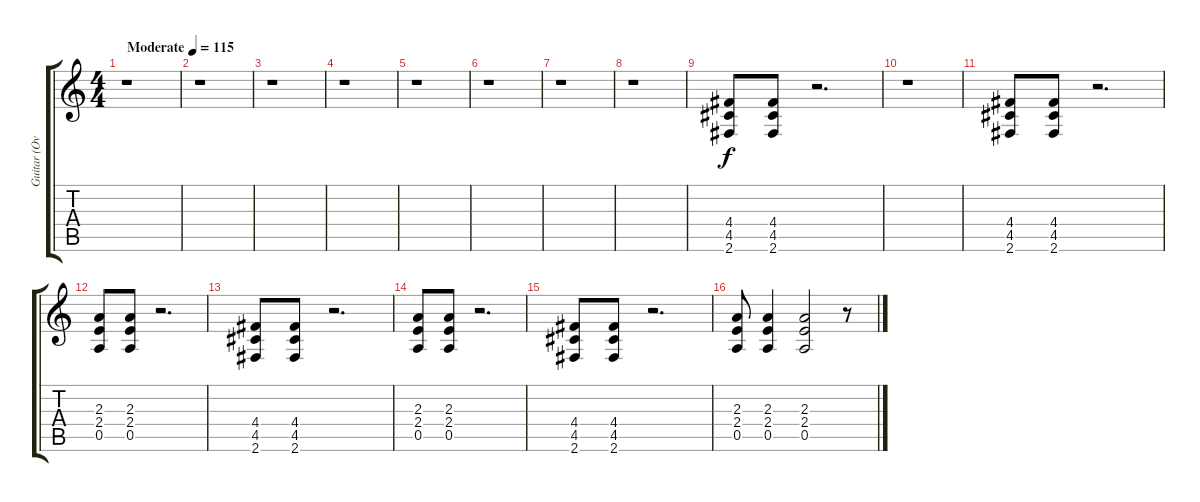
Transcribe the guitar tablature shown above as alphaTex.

\track ("Guitar (Overdubs/Fills)" "Guitar (Ov") {instrument distortionguitar}
\staff {score tabs}
\tuning (E4 B3 G3 D3 A2 E2) {hide}
\ts (4 4)
\tempo (115 "Moderate")
\clef g2
\ks c
r.1{dy f instrument distortionguitar} |
r.1 |
r.1 |
r.1 |
r.1 |
r.1 |
r.1 |
r.1 |
(4.4 4.5 2.6).8 (4.4 4.5 2.6).8 r.2{d} |
r.1 |
(4.4 4.5 2.6).8 (4.4 4.5 2.6).8 r.2{d} |
(2.3 2.4 0.5).8 (2.3 2.4 0.5).8 r.2{d} |
(4.4 4.5 2.6).8 (4.4 4.5 2.6).8 r.2{d} |
(2.3 2.4 0.5).8 (2.3 2.4 0.5).8 r.2{d} |
(4.4 4.5 2.6).8 (4.4 4.5 2.6).8 r.2{d} |
(2.3 2.4 0.5).8 (2.3 2.4 0.5).4 (2.3 2.4 0.5).2 r.8
